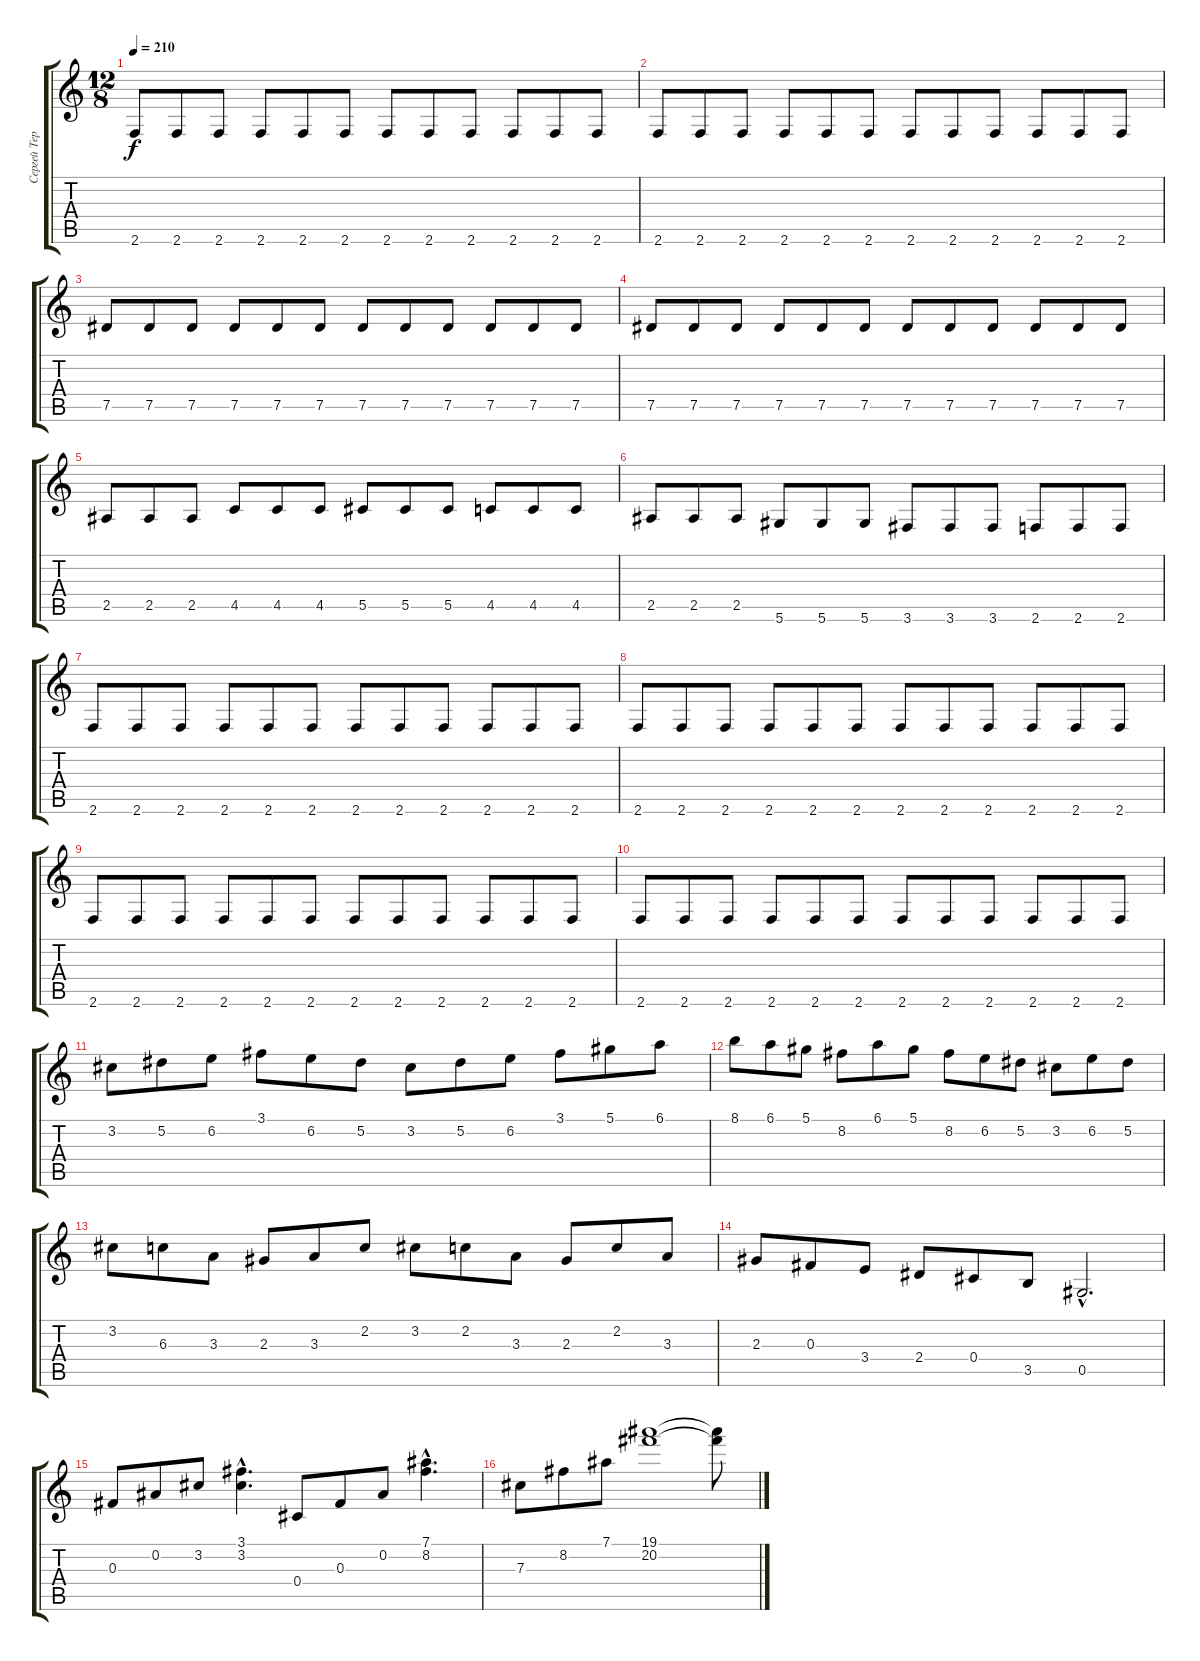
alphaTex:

\track ("Сергей Терентьев" "Сергей Тер") {instrument distortionguitar}
\staff {score tabs}
\tuning (Eb4 Bb3 Gb3 Db3 Ab2 Eb2) {hide}
\ts (12 8)
\tempo 210
\clef g2
\ks c
2.6.8{dy f} 2.6.8 2.6.8 2.6.8 2.6.8 2.6.8 2.6.8 2.6.8 2.6.8 2.6.8 2.6.8 2.6.8 |
2.6.8 2.6.8 2.6.8 2.6.8 2.6.8 2.6.8 2.6.8 2.6.8 2.6.8 2.6.8 2.6.8 2.6.8 |
7.5.8 7.5.8 7.5.8 7.5.8 7.5.8 7.5.8 7.5.8 7.5.8 7.5.8 7.5.8 7.5.8 7.5.8 |
7.5.8 7.5.8 7.5.8 7.5.8 7.5.8 7.5.8 7.5.8 7.5.8 7.5.8 7.5.8 7.5.8 7.5.8 |
2.5.8 2.5.8 2.5.8 4.5.8 4.5.8 4.5.8 5.5.8 5.5.8 5.5.8 4.5.8 4.5.8 4.5.8 |
2.5.8 2.5.8 2.5.8 5.6.8 5.6.8 5.6.8 3.6.8 3.6.8 3.6.8 2.6.8 2.6.8 2.6.8 |
2.6.8 2.6.8 2.6.8 2.6.8 2.6.8 2.6.8 2.6.8 2.6.8 2.6.8 2.6.8 2.6.8 2.6.8 |
2.6.8 2.6.8 2.6.8 2.6.8 2.6.8 2.6.8 2.6.8 2.6.8 2.6.8 2.6.8 2.6.8 2.6.8 |
2.6.8 2.6.8 2.6.8 2.6.8 2.6.8 2.6.8 2.6.8 2.6.8 2.6.8 2.6.8 2.6.8 2.6.8 |
2.6.8 2.6.8 2.6.8 2.6.8 2.6.8 2.6.8 2.6.8 2.6.8 2.6.8 2.6.8 2.6.8 2.6.8 |
3.2.8 5.2.8 6.2.8 3.1.8 6.2.8 5.2.8 3.2.8 5.2.8 6.2.8 3.1.8 5.1.8 6.1.8 |
8.1.8 6.1.8 5.1.8 8.2.8 6.1.8 5.1.8 8.2.8 6.2.8 5.2.8 3.2.8 6.2.8 5.2.8 |
3.2.8 6.3.8 3.3.8 2.3.8 3.3.8 2.2.8 3.2.8 2.2.8 3.3.8 2.3.8 2.2.8 3.3.8 |
2.3.8 0.3.8 3.4.8 2.4.8 0.4.8 3.5.8 0.5{hac}.2{d} |
0.3.8 0.2.8 3.2.8 (3.1{hac} 3.2{hac}).4{d} 0.4.8 0.3.8 0.2.8 (7.1{hac} 8.2{hac}).4{d} |
7.3.8 8.2.8 7.1.8 (19.1 20.2).1 (19.1{t} 20.2{t}).8
